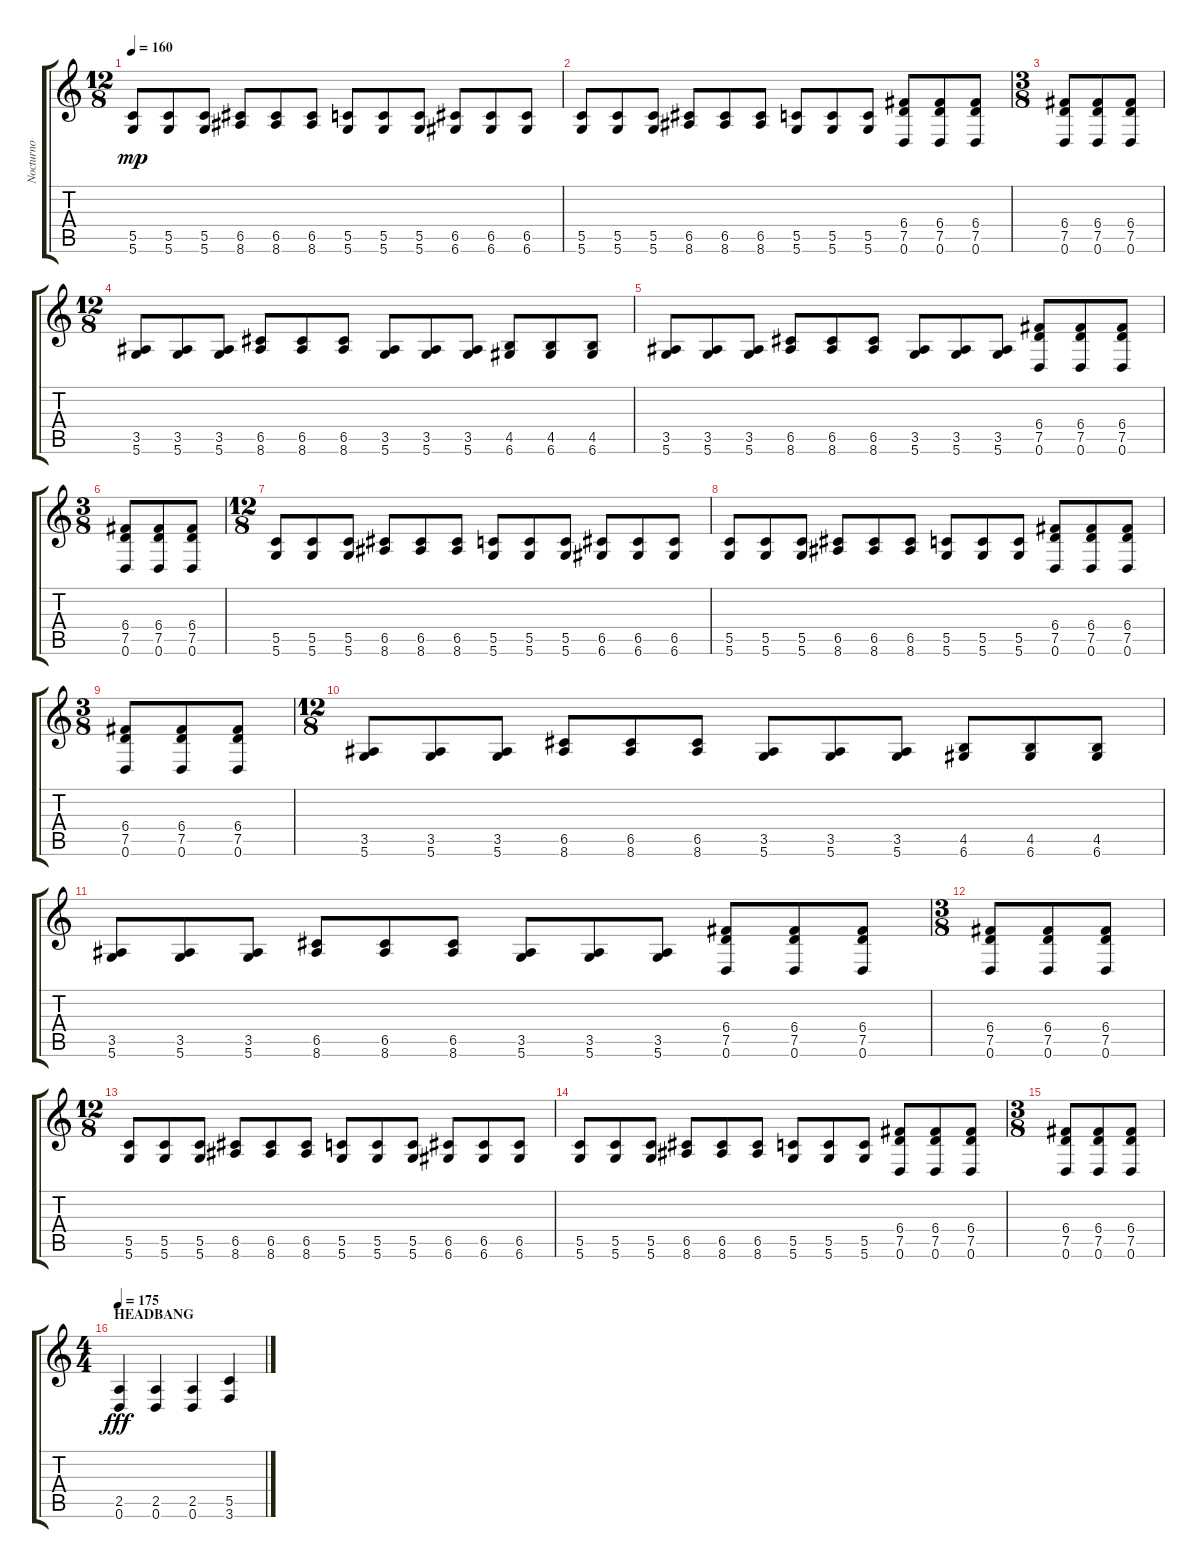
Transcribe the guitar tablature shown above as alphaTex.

\track ("Nocturno" "Nocturno") {instrument distortionguitar}
\staff {score tabs}
\tuning (D4 A3 F3 C3 G2 D2) {hide}
\ts (12 8)
\tempo 160
\clef g2
\ks c
(5.5 5.6).8{dy mp} (5.5 5.6).8 (5.5 5.6).8 (6.5 8.6).8 (6.5 8.6).8 (6.5 8.6).8 (5.5 5.6).8 (5.5 5.6).8 (5.5 5.6).8 (6.5 6.6).8 (6.5 6.6).8 (6.5 6.6).8 |
(5.5 5.6).8 (5.5 5.6).8 (5.5 5.6).8 (6.5 8.6).8 (6.5 8.6).8 (6.5 8.6).8 (5.5 5.6).8 (5.5 5.6).8 (5.5 5.6).8 (6.4 7.5 0.6).8 (6.4 7.5 0.6).8 (6.4 7.5 0.6).8 |
\ts (3 8)
(6.4 7.5 0.6).8 (6.4 7.5 0.6).8 (6.4 7.5 0.6).8 |
\ts (12 8)
(3.5 5.6).8 (3.5 5.6).8 (3.5 5.6).8 (6.5 8.6).8 (6.5 8.6).8 (6.5 8.6).8 (3.5 5.6).8 (3.5 5.6).8 (3.5 5.6).8 (4.5 6.6).8 (4.5 6.6).8 (4.5 6.6).8 |
(3.5 5.6).8 (3.5 5.6).8 (3.5 5.6).8 (6.5 8.6).8 (6.5 8.6).8 (6.5 8.6).8 (3.5 5.6).8 (3.5 5.6).8 (3.5 5.6).8 (6.4 7.5 0.6).8 (6.4 7.5 0.6).8 (6.4 7.5 0.6).8 |
\ts (3 8)
(6.4 7.5 0.6).8 (6.4 7.5 0.6).8 (6.4 7.5 0.6).8 |
\ts (12 8)
(5.5 5.6).8 (5.5 5.6).8 (5.5 5.6).8 (6.5 8.6).8 (6.5 8.6).8 (6.5 8.6).8 (5.5 5.6).8 (5.5 5.6).8 (5.5 5.6).8 (6.5 6.6).8 (6.5 6.6).8 (6.5 6.6).8 |
(5.5 5.6).8 (5.5 5.6).8 (5.5 5.6).8 (6.5 8.6).8 (6.5 8.6).8 (6.5 8.6).8 (5.5 5.6).8 (5.5 5.6).8 (5.5 5.6).8 (6.4 7.5 0.6).8 (6.4 7.5 0.6).8 (6.4 7.5 0.6).8 |
\ts (3 8)
(6.4 7.5 0.6).8 (6.4 7.5 0.6).8 (6.4 7.5 0.6).8 |
\ts (12 8)
(3.5 5.6).8 (3.5 5.6).8 (3.5 5.6).8 (6.5 8.6).8 (6.5 8.6).8 (6.5 8.6).8 (3.5 5.6).8 (3.5 5.6).8 (3.5 5.6).8 (4.5 6.6).8 (4.5 6.6).8 (4.5 6.6).8 |
(3.5 5.6).8 (3.5 5.6).8 (3.5 5.6).8 (6.5 8.6).8 (6.5 8.6).8 (6.5 8.6).8 (3.5 5.6).8 (3.5 5.6).8 (3.5 5.6).8 (6.4 7.5 0.6).8 (6.4 7.5 0.6).8 (6.4 7.5 0.6).8 |
\ts (3 8)
(6.4 7.5 0.6).8 (6.4 7.5 0.6).8 (6.4 7.5 0.6).8 |
\ts (12 8)
(5.5 5.6).8 (5.5 5.6).8 (5.5 5.6).8 (6.5 8.6).8 (6.5 8.6).8 (6.5 8.6).8 (5.5 5.6).8 (5.5 5.6).8 (5.5 5.6).8 (6.5 6.6).8 (6.5 6.6).8 (6.5 6.6).8 |
(5.5 5.6).8 (5.5 5.6).8 (5.5 5.6).8 (6.5 8.6).8 (6.5 8.6).8 (6.5 8.6).8 (5.5 5.6).8 (5.5 5.6).8 (5.5 5.6).8 (6.4 7.5 0.6).8 (6.4 7.5 0.6).8 (6.4 7.5 0.6).8 |
\ts (3 8)
(6.4 7.5 0.6).8 (6.4 7.5 0.6).8 (6.4 7.5 0.6).8 |
\ts (4 4)
\section ("" "HEADBANG")
\tempo 175
(2.5 0.6).4{dy fff} (2.5 0.6).4 (2.5 0.6).4 (5.5 3.6).4
